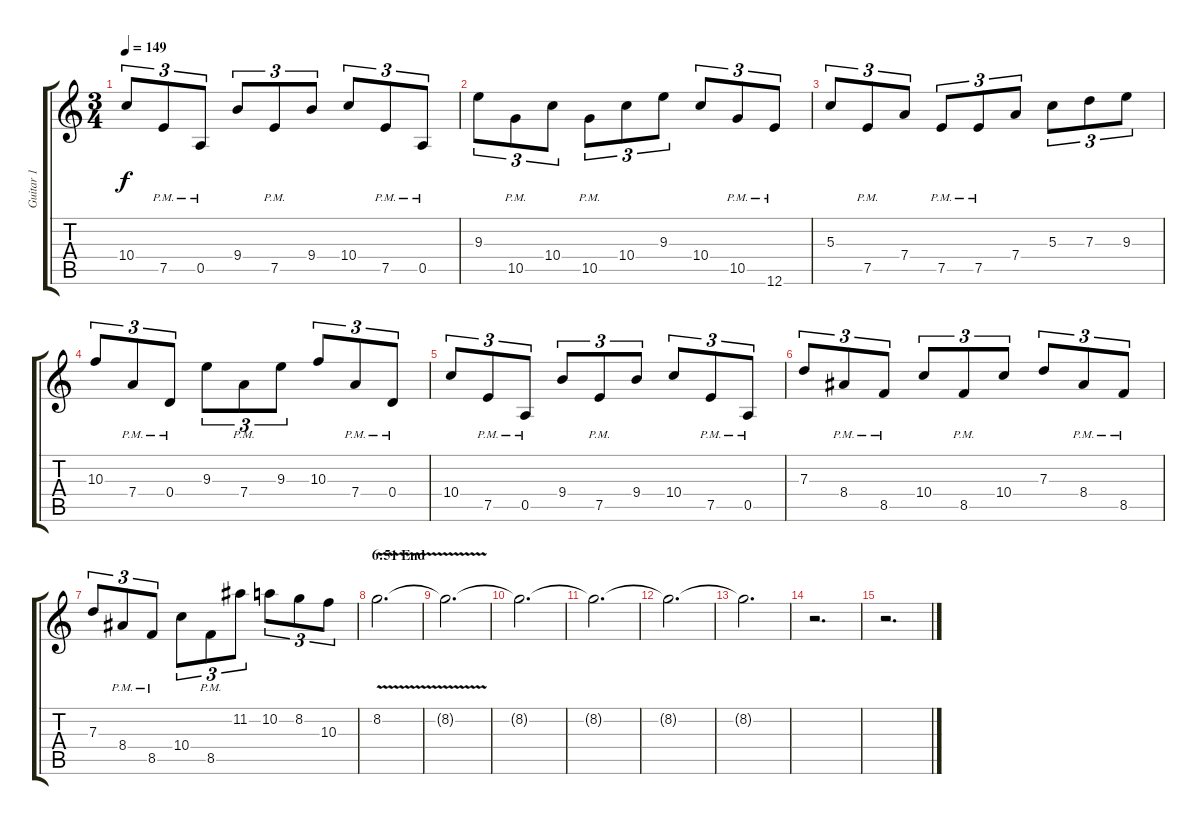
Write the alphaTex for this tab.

\track ("Guitar 1" "Guitar 1") {instrument distortionguitar}
\staff {score tabs}
\tuning (E4 B3 G3 D3 A2 E2) {hide}
\ts (3 4)
\tempo 149
\clef g2
\ks c
10.4.8{tu (3 2) dy f} 7.5{pm}.8{tu (3 2)} 0.5{pm}.8{tu (3 2)} 9.4.8{tu (3 2)} 7.5{pm}.8{tu (3 2)} 9.4.8{tu (3 2)} 10.4.8{tu (3 2)} 7.5{pm}.8{tu (3 2)} 0.5{pm}.8{tu (3 2)} |
9.3.8{tu (3 2)} 10.5{pm}.8{tu (3 2)} 10.4.8{tu (3 2)} 10.5{pm}.8{tu (3 2)} 10.4.8{tu (3 2)} 9.3.8{tu (3 2)} 10.4.8{tu (3 2)} 10.5{pm}.8{tu (3 2)} 12.6{pm}.8{tu (3 2)} |
5.3.8{tu (3 2)} 7.5{pm}.8{tu (3 2)} 7.4.8{tu (3 2)} 7.5{pm}.8{tu (3 2)} 7.5{pm}.8{tu (3 2)} 7.4.8{tu (3 2)} 5.3.8{tu (3 2)} 7.3.8{tu (3 2)} 9.3.8{tu (3 2)} |
10.3.8{tu (3 2)} 7.4{pm}.8{tu (3 2)} 0.4{pm}.8{tu (3 2)} 9.3.8{tu (3 2)} 7.4{pm}.8{tu (3 2)} 9.3.8{tu (3 2)} 10.3.8{tu (3 2)} 7.4{pm}.8{tu (3 2)} 0.4{pm}.8{tu (3 2)} |
10.4.8{tu (3 2)} 7.5{pm}.8{tu (3 2)} 0.5{pm}.8{tu (3 2)} 9.4.8{tu (3 2)} 7.5{pm}.8{tu (3 2)} 9.4.8{tu (3 2)} 10.4.8{tu (3 2)} 7.5{pm}.8{tu (3 2)} 0.5{pm}.8{tu (3 2)} |
7.3.8{tu (3 2)} 8.4{pm}.8{tu (3 2)} 8.5{pm}.8{tu (3 2)} 10.4.8{tu (3 2)} 8.5{pm}.8{tu (3 2)} 10.4.8{tu (3 2)} 7.3.8{tu (3 2)} 8.4{pm}.8{tu (3 2)} 8.5{pm}.8{tu (3 2)} |
7.3.8{tu (3 2)} 8.4{pm}.8{tu (3 2)} 8.5{pm}.8{tu (3 2)} 10.4.8{tu (3 2)} 8.5{pm}.8{tu (3 2)} 11.2.8{tu (3 2)} 10.2.8{tu (3 2)} 8.2.8{tu (3 2)} 10.3.8{tu (3 2)} |
\section ("" "6:51 End")
8.2{v}.2{d} |
8.2{t}.2{d} |
8.2{t}.2{d} |
8.2{t}.2{d} |
8.2{t}.2{d} |
8.2{t}.2{d} |
r.2{d} |
r.2{d}
